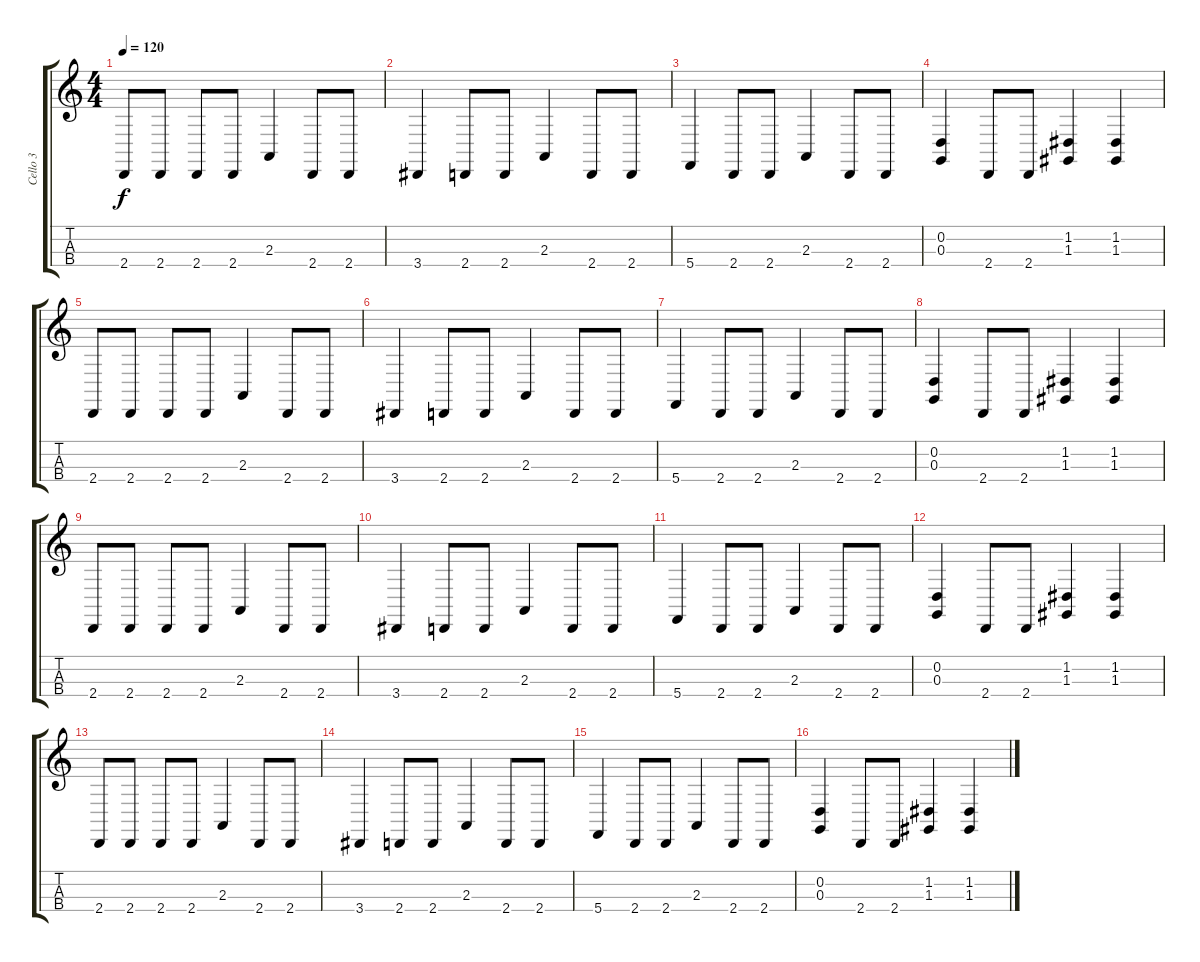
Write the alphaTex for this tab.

\track ("Cello 3" "Cello 3") {instrument cello}
\staff {score tabs}
\tuning (A3 D3 G2 C2) {hide}
\ts (4 4)
\tempo 120
\clef g2
\ks c
2.4.8{dy f} 2.4.8 2.4.8 2.4.8 2.3.4 2.4.8 2.4.8 |
3.4.4 2.4.8 2.4.8 2.3.4 2.4.8 2.4.8 |
5.4.4 2.4.8 2.4.8 2.3.4 2.4.8 2.4.8 |
(0.2 0.3).4 2.4.8 2.4.8 (1.2 1.3).4 (1.2 1.3).4 |
2.4.8 2.4.8 2.4.8 2.4.8 2.3.4 2.4.8 2.4.8 |
3.4.4 2.4.8 2.4.8 2.3.4 2.4.8 2.4.8 |
5.4.4 2.4.8 2.4.8 2.3.4 2.4.8 2.4.8 |
(0.2 0.3).4 2.4.8 2.4.8 (1.2 1.3).4 (1.2 1.3).4 |
2.4.8 2.4.8 2.4.8 2.4.8 2.3.4 2.4.8 2.4.8 |
3.4.4 2.4.8 2.4.8 2.3.4 2.4.8 2.4.8 |
5.4.4 2.4.8 2.4.8 2.3.4 2.4.8 2.4.8 |
(0.2 0.3).4 2.4.8 2.4.8 (1.2 1.3).4 (1.2 1.3).4 |
2.4.8 2.4.8 2.4.8 2.4.8 2.3.4 2.4.8 2.4.8 |
3.4.4 2.4.8 2.4.8 2.3.4 2.4.8 2.4.8 |
5.4.4 2.4.8 2.4.8 2.3.4 2.4.8 2.4.8 |
(0.2 0.3).4 2.4.8 2.4.8 (1.2 1.3).4 (1.2 1.3).4
